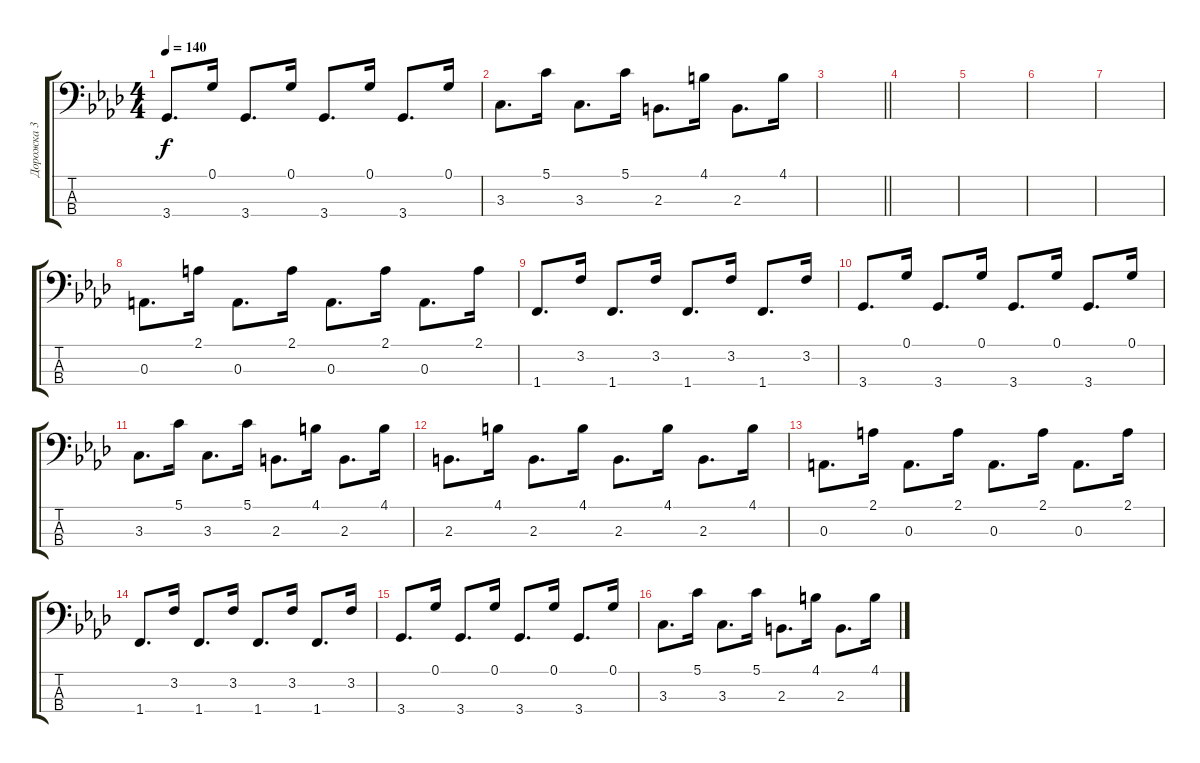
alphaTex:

\track ("Дорожка 3" "Дорожка 3") {instrument electricbasspick}
\staff {score tabs}
\tuning (G2 D2 A1 E1) {hide}
\ts (4 4)
\tempo 140
\clef f4
\ks ab
3.4.8{d dy f} 0.1.16 3.4.8{d} 0.1.16 3.4.8{d} 0.1.16 3.4.8{d} 0.1.16 |
3.3.8{d} 5.1.16 3.3.8{d} 5.1.16 2.3.8{d} 4.1.16 2.3.8{d} 4.1.16 |
\barLineRight lightlight
|
|
|
|
|
0.3.8{d} 2.1.16 0.3.8{d} 2.1.16 0.3.8{d} 2.1.16 0.3.8{d} 2.1.16 |
1.4.8{d} 3.2.16 1.4.8{d} 3.2.16 1.4.8{d} 3.2.16 1.4.8{d} 3.2.16 |
3.4.8{d} 0.1.16 3.4.8{d} 0.1.16 3.4.8{d} 0.1.16 3.4.8{d} 0.1.16 |
3.3.8{d} 5.1.16 3.3.8{d} 5.1.16 2.3.8{d} 4.1.16 2.3.8{d} 4.1.16 |
2.3.8{d} 4.1.16 2.3.8{d} 4.1.16 2.3.8{d} 4.1.16 2.3.8{d} 4.1.16 |
0.3.8{d} 2.1.16 0.3.8{d} 2.1.16 0.3.8{d} 2.1.16 0.3.8{d} 2.1.16 |
1.4.8{d} 3.2.16 1.4.8{d} 3.2.16 1.4.8{d} 3.2.16 1.4.8{d} 3.2.16 |
3.4.8{d} 0.1.16 3.4.8{d} 0.1.16 3.4.8{d} 0.1.16 3.4.8{d} 0.1.16 |
3.3.8{d} 5.1.16 3.3.8{d} 5.1.16 2.3.8{d} 4.1.16 2.3.8{d} 4.1.16
